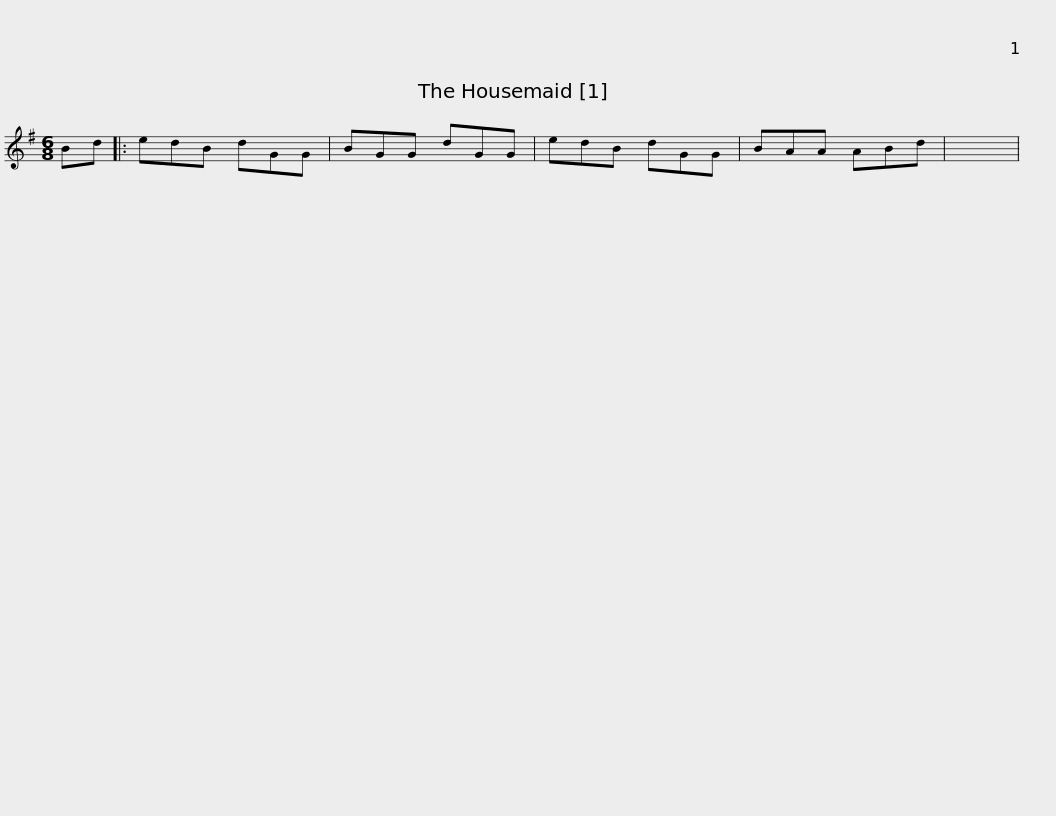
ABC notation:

X:1
L:1/8
M:6/8
I:linebreak $
K:G
V:1 treble
V:1
 Bd |: edB dGG | BGG dGG | edB dGG | BAA ABd | %5
 x6 | %6
